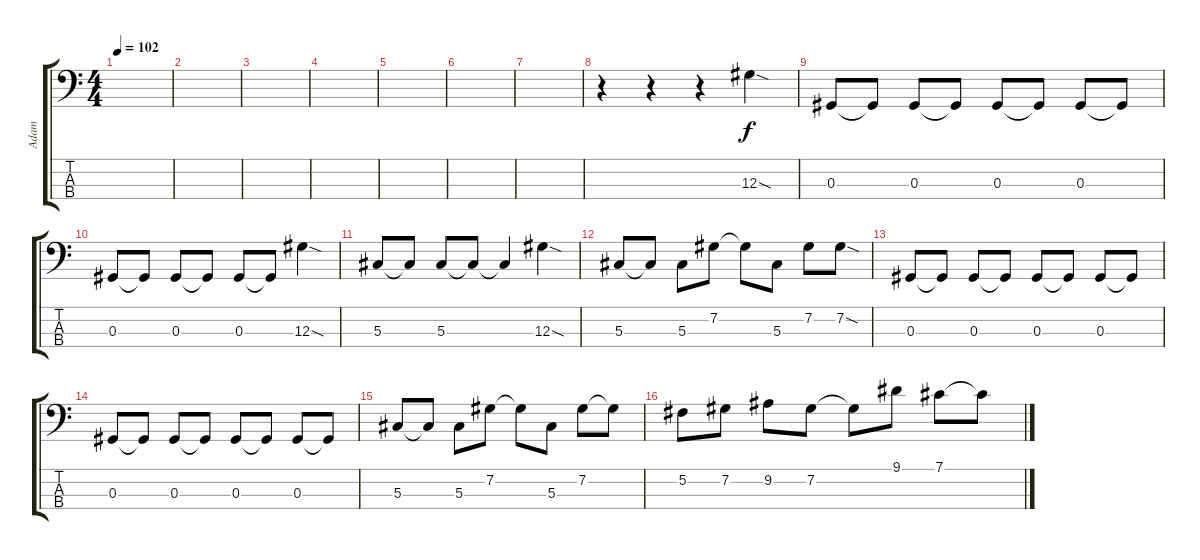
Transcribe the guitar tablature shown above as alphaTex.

\track ("Adam" "Adam") {instrument electricbassfinger}
\staff {score tabs}
\tuning (Gb2 Db2 Ab1 Db1) {hide}
\ts (4 4)
\tempo 102
\clef f4
\ks c
|
|
|
|
|
|
|
r.4 r.4 r.4 12.3{sod}.4 |
0.3.8 0.3{t}.8 0.3.8 0.3{t}.8 0.3.8 0.3{t}.8 0.3.8 0.3{t}.8 |
0.3.8 0.3{t}.8 0.3.8 0.3{t}.8 0.3.8 0.3{t}.8 12.3{sod}.4 |
5.3.8 5.3{t}.8 5.3.8 5.3{t}.8 5.3{t}.4 12.3{sod}.4 |
5.3.8 5.3{t}.8 5.3.8 7.2.8 7.2{t}.8 5.3.8 7.2.8 7.2{sod}.8 |
0.3.8 0.3{t}.8 0.3.8 0.3{t}.8 0.3.8 0.3{t}.8 0.3.8 0.3{t}.8 |
0.3.8 0.3{t}.8 0.3.8 0.3{t}.8 0.3.8 0.3{t}.8 0.3.8 0.3{t}.8 |
5.3.8 5.3{t}.8 5.3.8 7.2.8 7.2{t}.8 5.3.8 7.2.8 7.2{t}.8 |
5.2.8 7.2.8 9.2.8 7.2.8 7.2{t}.8 9.1.8 7.1.8 7.1{t}.8
